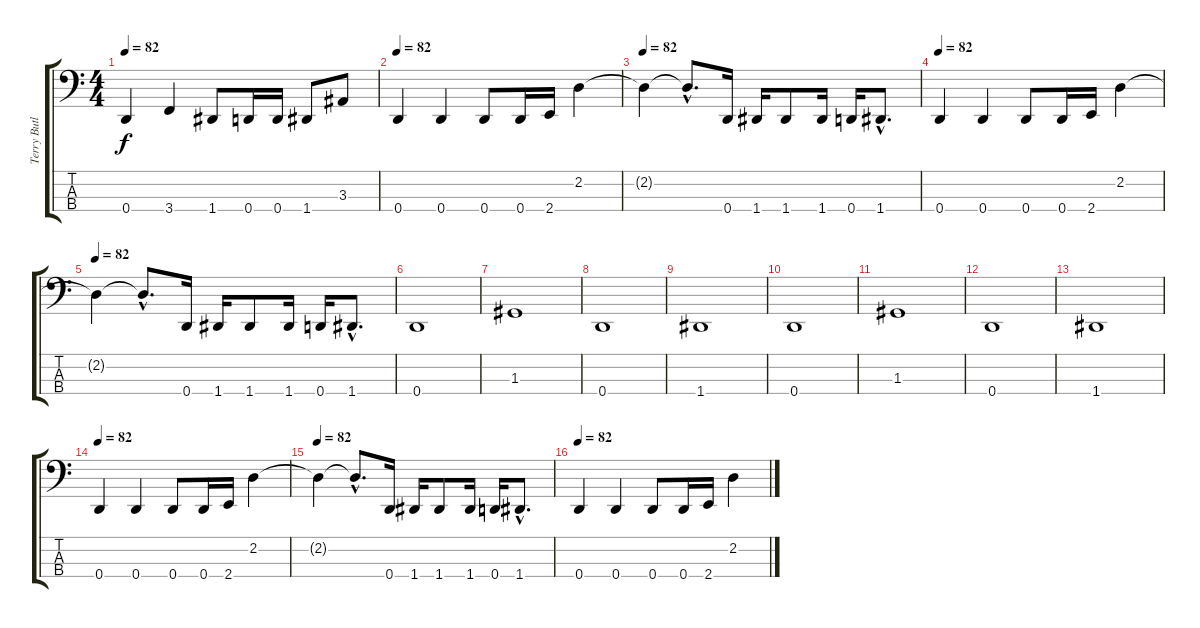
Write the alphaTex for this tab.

\track ("Terry Butler (Bass)" "Terry Butl") {instrument electricbasspick}
\staff {score tabs}
\tuning (F2 C2 G1 D1) {hide}
\ts (4 4)
\tempo 82
\clef f4
\ks c
0.4.4{dy f} 3.4.4 1.4.8 0.4.16 0.4.16 1.4.8 3.3.8 |
\tempo 82
0.4.4 0.4.4 0.4.8 0.4.16 2.4.16 2.2.4 |
\tempo 82
2.2{t}.4 2.2{hac t}.8{d} 0.4.16 1.4.16 1.4.8 1.4.16 0.4.16 1.4{hac}.8{d} |
\tempo 82
0.4.4 0.4.4 0.4.8 0.4.16 2.4.16 2.2.4 |
\tempo 82
2.2{t}.4 2.2{hac t}.8{d} 0.4.16 1.4.16 1.4.8 1.4.16 0.4.16 1.4{hac}.8{d} |
0.4.1 |
1.3.1 |
0.4.1 |
1.4.1 |
0.4.1 |
1.3.1 |
0.4.1 |
1.4.1 |
\tempo 82
0.4.4 0.4.4 0.4.8 0.4.16 2.4.16 2.2.4 |
\tempo 82
2.2{t}.4 2.2{hac t}.8{d} 0.4.16 1.4.16 1.4.8 1.4.16 0.4.16 1.4{hac}.8{d} |
\tempo 82
0.4.4 0.4.4 0.4.8 0.4.16 2.4.16 2.2.4
